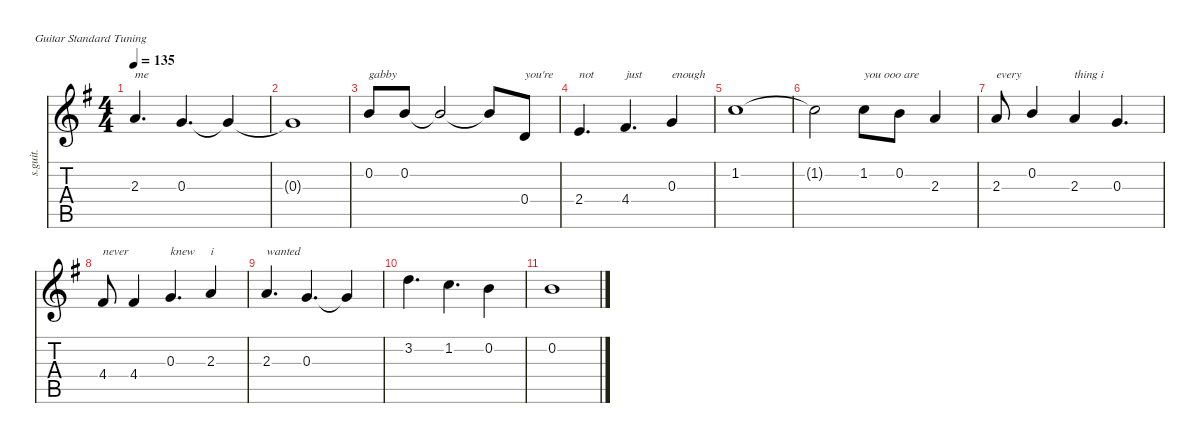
\defaultSystemsLayout 4
\hideDynamics
\bracketExtendMode nobrackets
\track ("lead vocals" "s.guit.") {instrument acousticguitarsteel}
\staff {score tabs}
\tuning (E4 B3 G3 D3 A2 E2)
\ts (4 4)
\tempo 135
\clef g2
\ks g
2.3{acc forcenatural}.4{d txt "me" dy mf beam Up} 0.3{acc forcenatural}.4{d beam Up} 0.3{t acc forcenatural}.4{beam Up} |
0.3{t acc forcenatural}.1{beam Up} |
0.2{acc forcenatural}.8{txt "gabby" beam Up} 0.2{acc forcenatural}.8{beam Up} 0.2{t acc forcenatural}.2{beam Up} 0.2{t acc forcenatural}.8{beam Up} 0.4{acc forcenatural}.8{txt "you're" beam Up} |
2.4{acc forcenatural}.4{d txt "not" beam Up} 4.4{acc #}.4{d txt "just" beam Up} 0.3{acc forcenatural}.4{txt "enough" beam Up} |
1.2{acc forcenatural}.1{beam Down} |
1.2{t acc forcenatural}.2{beam Down} 1.2{acc forcenatural}.8{txt "you ooo are" beam Down} 0.2{acc forcenatural}.8{beam Down} 2.3{acc forcenatural}.4{beam Up} |
2.3{acc forcenatural}.8{txt "every" beam Up} 0.2{acc forcenatural}.4{beam Up} 2.3{acc forcenatural}.4{txt "thing i " beam Up} 0.3{acc forcenatural}.4{d beam Up} |
4.4{acc #}.8{txt "never" beam Up} 4.4{acc #}.4{beam Up} 0.3{acc forcenatural}.4{d txt "knew" beam Up} 2.3{acc forcenatural}.4{txt "i" beam Up} |
2.3{acc forcenatural}.4{d txt "wanted" beam Up} 0.3{acc forcenatural}.4{d beam Up} 0.3{t acc forcenatural}.4{beam Up} |
3.2{acc forcenatural}.4{d beam Down} 1.2{acc forcenatural}.4{d beam Down} 0.2{acc forcenatural}.4{beam Down} |
0.2{acc forcenatural}.1{beam Down}
